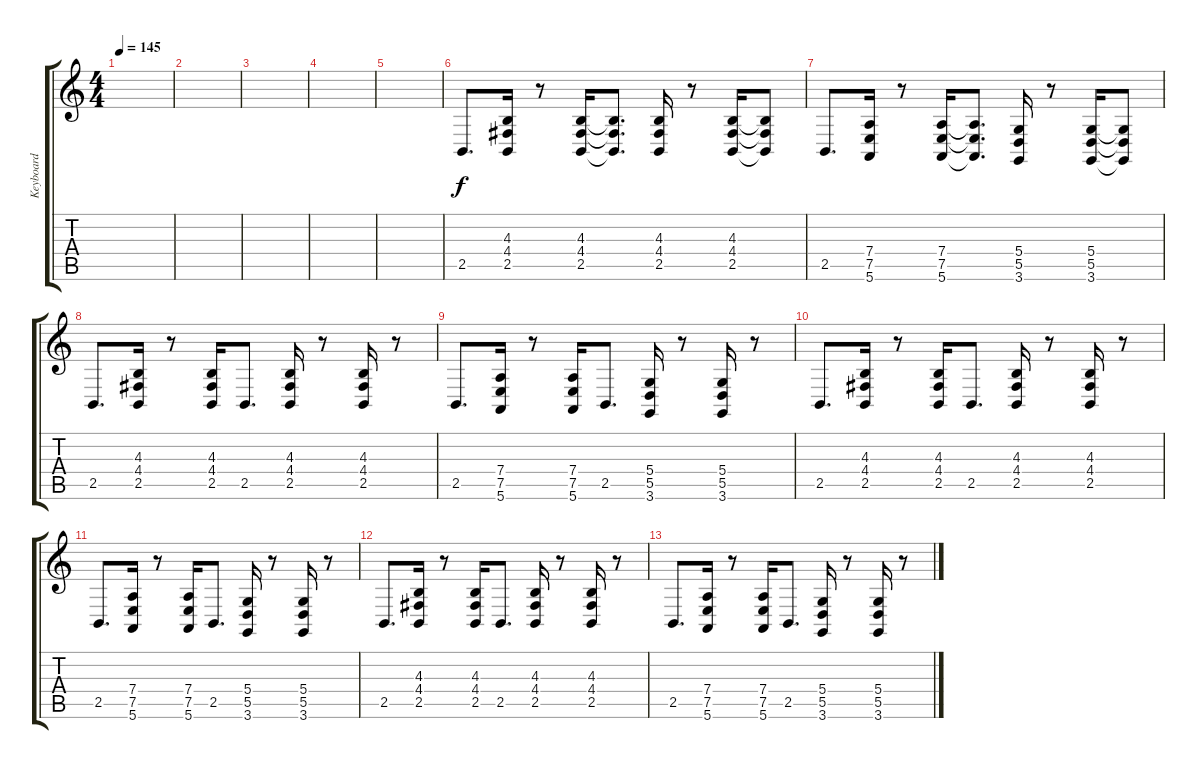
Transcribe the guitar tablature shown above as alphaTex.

\track ("Keyboard" "Keyboard") {instrument electricgrandpiano}
\staff {score tabs}
\tuning (E4 B3 G3 D3 A2 E2) {hide}
\ts (4 4)
\tempo 145
\clef g2
\ks c
|
|
|
|
|
2.5.8{d} (4.3 4.4 2.5).16 r.8 (4.3 4.4 2.5).16 (4.3{t} 4.4{t} 2.5{t}).8{d} (4.3 4.4 2.5).16 r.8 (4.3 4.4 2.5).16 (4.3{t} 4.4{t} 2.5{t}).8 |
2.5.8{d} (7.4 7.5 5.6).16 r.8 (7.4 7.5 5.6).16 (7.4{t} 7.5{t} 5.6{t}).8{d} (5.4 5.5 3.6).16 r.8 (5.4 5.5 3.6).16 (5.4{t} 5.5{t} 3.6{t}).8 |
2.5.8{d} (4.3 4.4 2.5).16 r.8 (4.3 4.4 2.5).16 2.5.8{d} (4.3 4.4 2.5).16 r.8 (4.3 4.4 2.5).16 r.8 |
2.5.8{d} (7.4 7.5 5.6).16 r.8 (7.4 7.5 5.6).16 2.5.8{d} (5.4 5.5 3.6).16 r.8 (5.4 5.5 3.6).16 r.8 |
2.5.8{d} (4.3 4.4 2.5).16 r.8 (4.3 4.4 2.5).16 2.5.8{d} (4.3 4.4 2.5).16 r.8 (4.3 4.4 2.5).16 r.8 |
2.5.8{d} (7.4 7.5 5.6).16 r.8 (7.4 7.5 5.6).16 2.5.8{d} (5.4 5.5 3.6).16 r.8 (5.4 5.5 3.6).16 r.8 |
2.5.8{d} (4.3 4.4 2.5).16 r.8 (4.3 4.4 2.5).16 2.5.8{d} (4.3 4.4 2.5).16 r.8 (4.3 4.4 2.5).16 r.8 |
2.5.8{d} (7.4 7.5 5.6).16 r.8 (7.4 7.5 5.6).16 2.5.8{d} (5.4 5.5 3.6).16 r.8 (5.4 5.5 3.6).16 r.8
